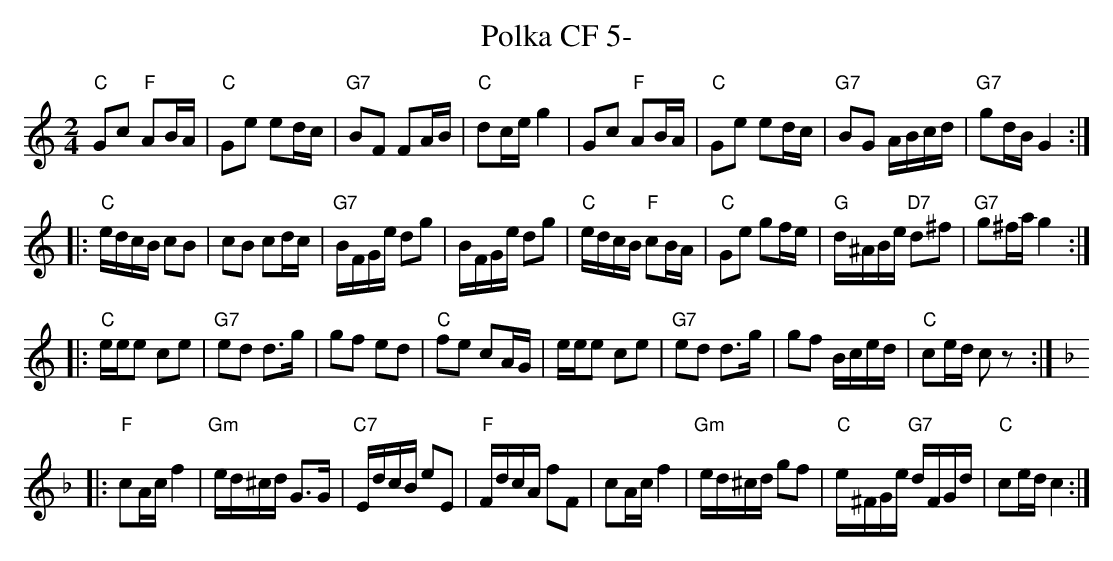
X:1
T:Polka CF 5-
M:2/4
L:1/8
K:Cmaj
"C"Gc "F"AB/2A/2 | "C"Ge ed/2c/2 | "G7"BF FA/2B/2 | "C"dc/2e/2 g2 | Gc "F"AB/2A/2 | "C"Ge ed/2c/2 | "G7"BG A/2B/2c/2d/2 | "G7"gd/2B/2 G2 ::
"C"e/2d/2c/2B/2 cB | cB cd/2c/2 | "G7"B/2F/2G/2e/2 dg | B/2F/2G/2e/2 dg | "C"e/2d/2c/2B/2 "F"cB/2A/2 | "C"Ge gf/2e/2 | "G"d/2^A/2B/2e/2 "D7"d^f | "G7"g^f/2a/2 g2 ::
"C"e/2e/2e ce | "G7"ed d>g | gf ed | "C"fe cA/2G/2 | e/2e/2e ce | "G7"ed d>g | gf B/2c/2e/2d/2 | "C"ce/2d/2 cz:: [K:Fmaj]
"F"cA/2c/2 f2 | "Gm"e/2d/2^c/2d/2 G>G | "C7"E/2d/2c/2B/2 eE | "F"F/2d/2c/2A/2 fF | cA/2c/2 f2 | "Gm"e/2d/2^c/2d/2 gf | "C"e/2^F/2G/2e/2 "G7"d/2F/2G/2d/2 | "C"ce/2d/2 c2 :|
